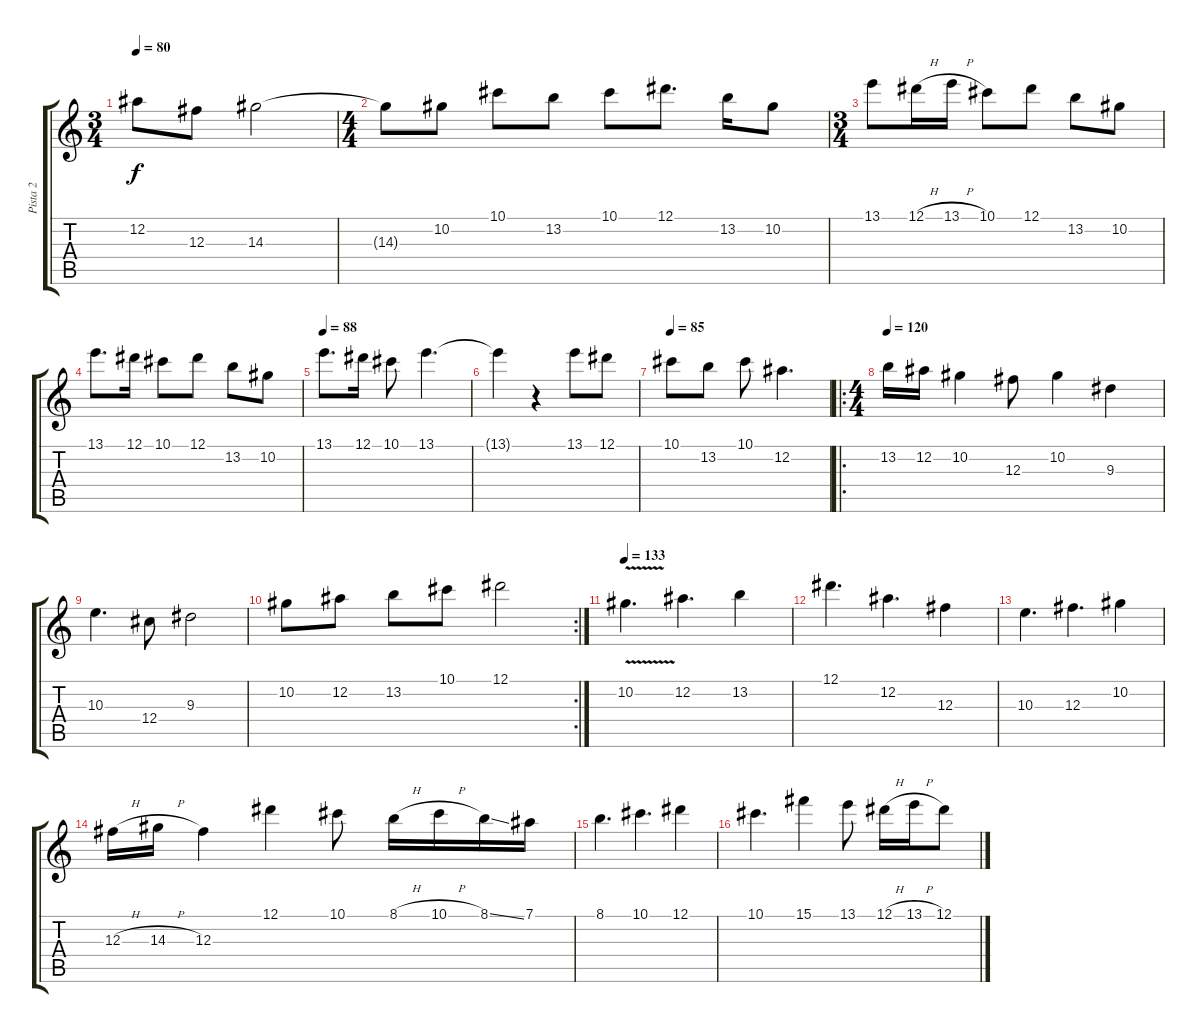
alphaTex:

\track ("Pista 2" "Pista 2") {instrument acousticguitarsteel}
\staff {score tabs}
\tuning (Eb4 Bb3 Gb3 Db3 Ab2 Eb2) {hide}
\ts (3 4)
\tempo 80
\clef g2
\ks c
12.2{t}.8{dy f} 12.3.8 14.3.2 |
\ts (4 4)
14.3{t}.8 10.2.8 10.1.8 13.2.8 10.1.8 12.1.8{d} 13.2.16 10.2.8 |
\ts (3 4)
13.1.8 12.1{h}.16 13.1{h}.16 10.1.8 12.1.8 13.2.8 10.2.8 |
13.1.8{d} 12.1.16 10.1.8 12.1.8 13.2.8 10.2.8 |
\tempo 88
13.1.8{d} 12.1.16 10.1.8 13.1.4{d} |
13.1{t}.4 r.4 13.1.8 12.1.8 |
\tempo 85
10.1.8 13.2.8 10.1.8 12.2.4{d} |
\ro
\ts (4 4)
\tempo 120
13.2.16 12.2.16 10.2.4 12.3.8 10.2.4 9.3.4 |
10.3.4{d} 12.4.8 9.3.2 |
\rc 2
10.2.8 12.2.8 13.2.8 10.1.8 12.1.2 |
\tempo 133
10.2{v}.4{d} 12.2.4{d} 13.2.4 |
12.1.4{d} 12.2.4{d} 12.3.4 |
10.3.4{d} 12.3.4{d} 10.2.4 |
12.3{h}.16 14.3{h}.16 12.3.4 12.1.4 10.1.8 8.1{h}.16 10.1{h}.16 8.1{ss}.16 7.1.16 |
8.1.4{d} 10.1.4{d} 12.1.4 |
10.1.4{d} 15.1.4 13.1.8 12.1{h}.16 13.1{h}.16 12.1.8
